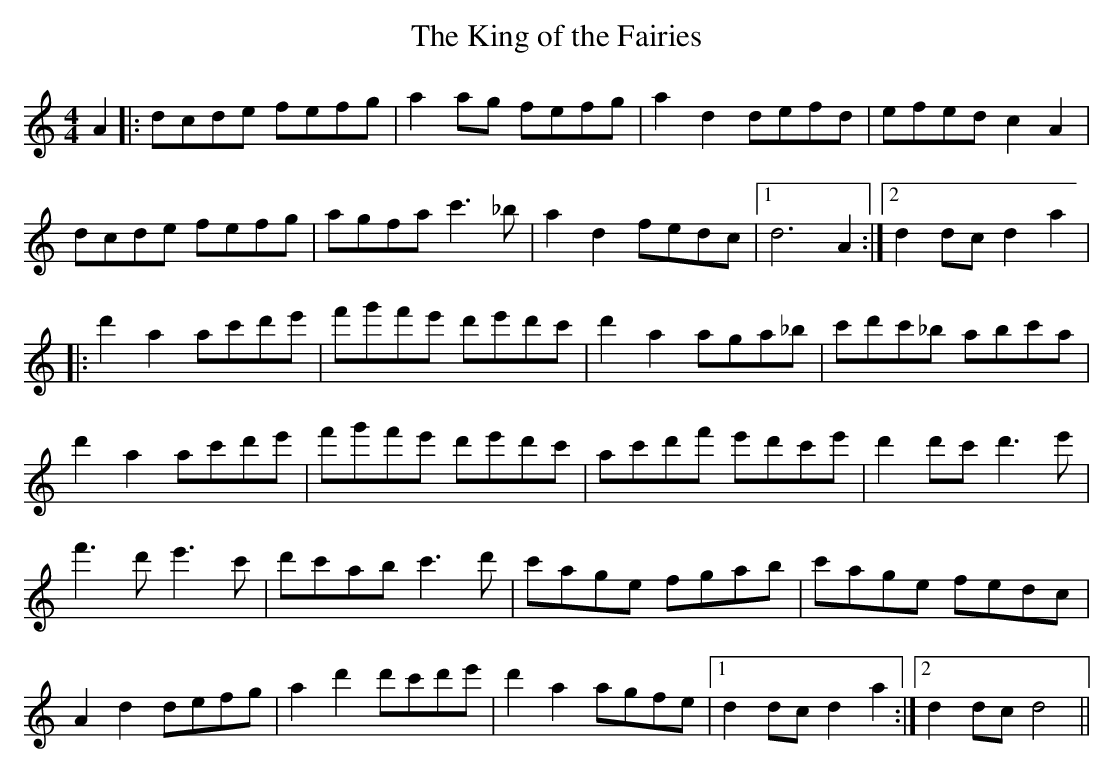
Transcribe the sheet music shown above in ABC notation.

X:1
T:King of the Fairies, The
M:4/4
K:Ddor
A2|:dcde fefg|a2ag fefg|a2d2 defd|efed c2A2|
dcde fefg|agfa c'3_b|a2d2 fedc|1d6 A2:|2d2dc d2a2|
|:d'2a2 ac'd'e'|f'g'f'e' d'e'd'c'|d'2a2 aga_b|c'd'c'_b abc'a|
d'2a2 ac'd'e'|f'g'f'e' d'e'd'c'|ac'd'f' e'd'c'e'|d'2d'c' d'3e'|
f'3d' e'3c'|d'c'ab c'3d'|c'age fgab|c'age fedc|
A2d2 defg|a2d'2 d'c'd'e'|d'2a2 agfe|1d2dc d2a2:|2d2dc d4||
